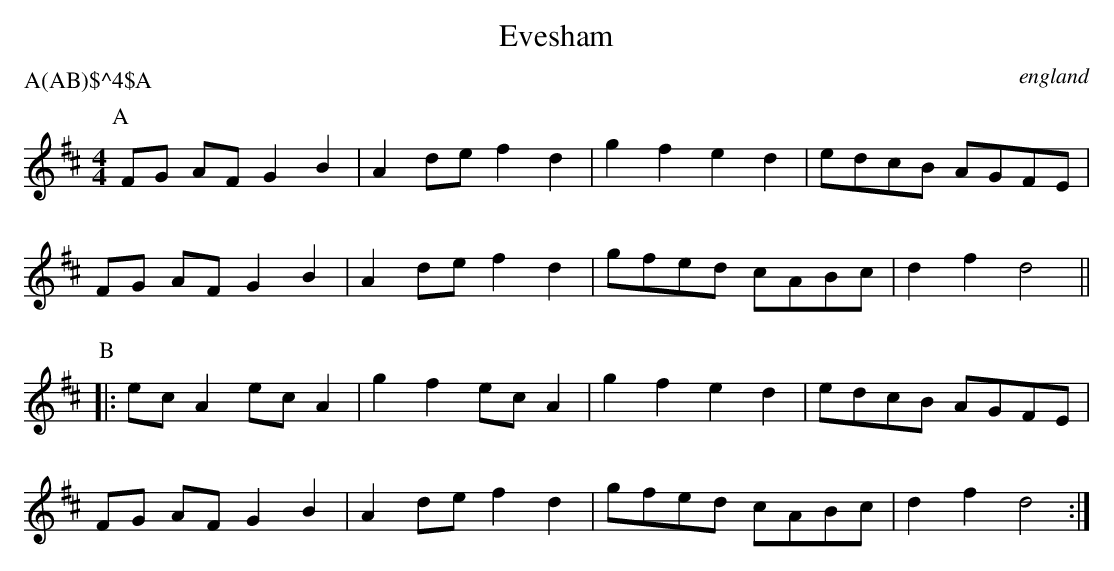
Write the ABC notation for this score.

X:1
T:Evesham
O:england
P:A(AB)$^4$A
K:D
M:4/4
L:1/8
P:A
FG AF G2 B2 | A2 de f2 d2 | g2 f2 e2 d2 | edcB AGFE |
FG AF G2 B2 | A2 de f2 d2 | gfed cABc | d2 f2 d4 ||
P:B
|: ec A2 ec A2 | g2 f2 ec A2 | g2 f2 e2 d2 | edcB AGFE |
FG AF G2 B2 | A2 de f2 d2 | gfed cABc | d2 f2 d4 :|
